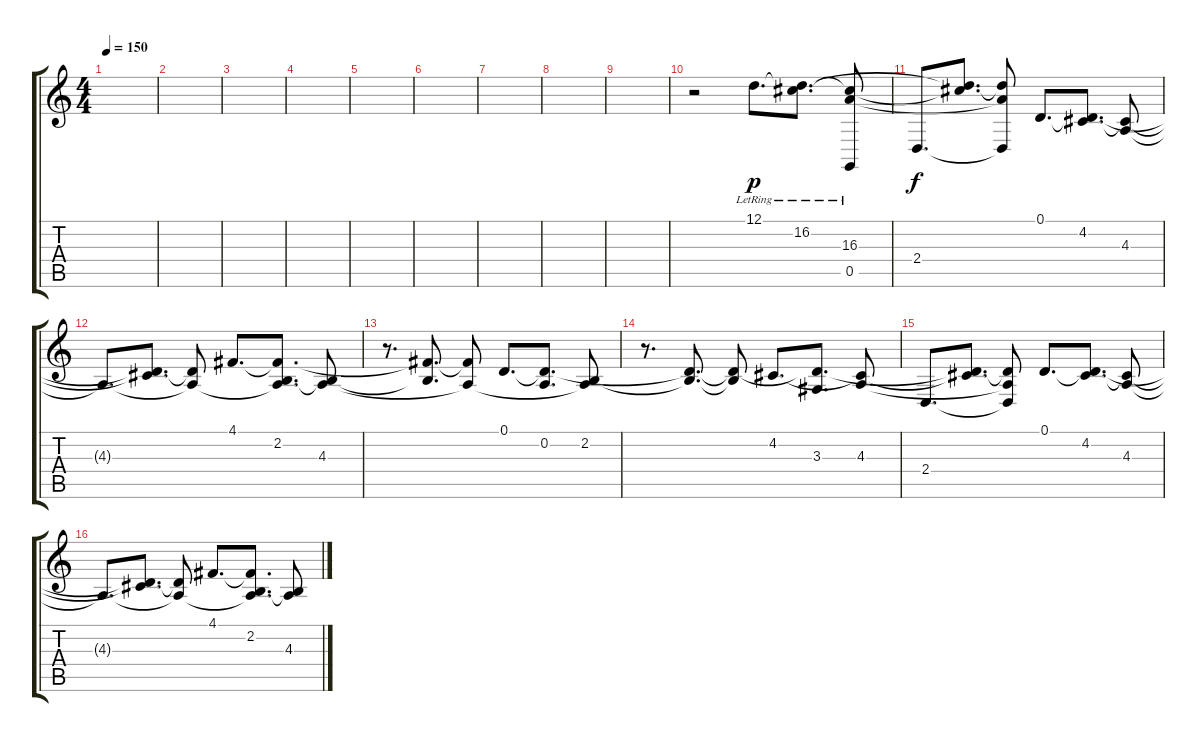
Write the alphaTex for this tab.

\track "" {instrument brightacousticpiano}
\staff {score tabs}
\tuning (D4 A3 F3 C3 G2 D2) {hide}
\ts (4 4)
\tempo 150
\clef g2
\ks c
|
|
|
|
|
|
|
|
|
r.2 12.1{lr}.8{d dy p} (12.1{t} 16.2{lr}).8{d} (16.2{t} 16.3{lr} 0.5).8 |
2.4.8{d dy f} (12.1{t} 16.2{t}).8{d} (12.1{t} 16.3{t} 2.4{t}).8 0.1.8{d} (0.1{t} 4.2).8{d} (4.2{t} 4.3).8 |
4.3{t}.8{d} (0.1{t} 4.2{t}).8{d} (0.1{t} 4.3{t}).8 4.1.8{d} (4.1{t} 2.2 4.3{t}).8{d} (2.2{t} 4.3).8 |
r.8{d} (4.1{t} 2.2{t}).8{d} (4.1{t} 4.3{t}).8 0.1.8{d} (0.1{t} 0.2).8{d} (2.2 4.3{t}).8 |
r.8{d} (0.1{t} 2.2{t}).8{d} (0.1{t} 2.2{t}).8 4.2.8{d} (0.1{t} 3.3).8{d} (4.2{t} 4.3).8 |
2.4.8{d} (0.1{t} 4.2{t}).8{d} (0.1{t} 4.3{t} 2.4{t}).8 0.1.8{d} (0.1{t} 4.2).8{d} (4.2{t} 4.3).8 |
4.3{t}.8{d} (0.1{t} 4.2{t}).8{d} (0.1{t} 4.3{t}).8 4.1.8{d} (4.1{t} 2.2 4.3{t}).8{d} (2.2{t} 4.3).8
